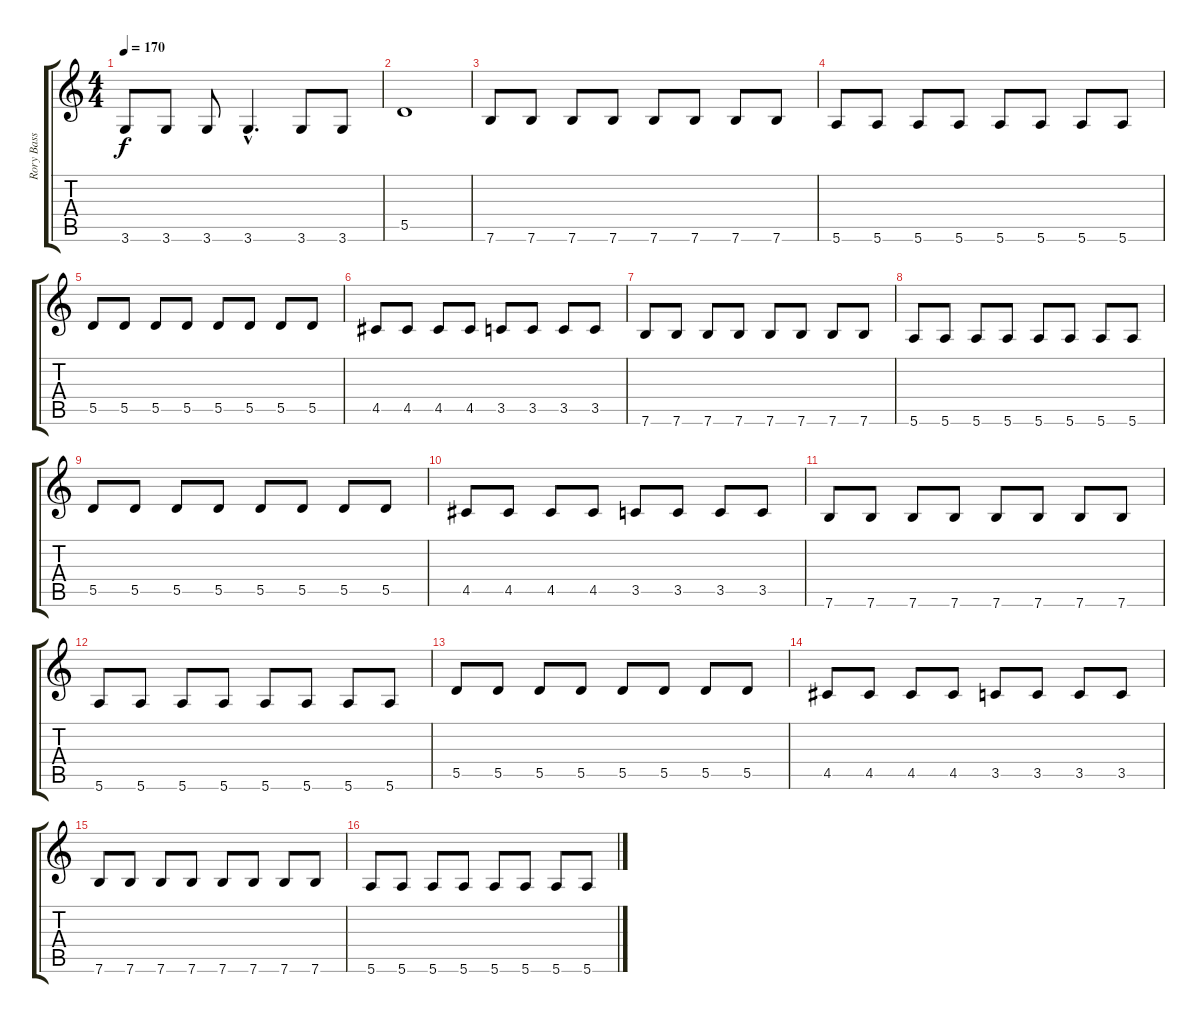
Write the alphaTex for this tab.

\track ("Rory Bass" "Rory Bass") {instrument fretlessbass}
\staff {score tabs}
\tuning (E4 B3 G3 D3 A2 E2) {hide}
\ts (4 4)
\tempo 170
\clef g2
\ks c
3.6.8{dy f} 3.6.8 3.6.8 3.6{hac}.4{d} 3.6.8 3.6.8 |
5.5.1 |
7.6.8 7.6.8 7.6.8 7.6.8 7.6.8 7.6.8 7.6.8 7.6.8 |
5.6.8 5.6.8 5.6.8 5.6.8 5.6.8 5.6.8 5.6.8 5.6.8 |
5.5.8 5.5.8 5.5.8 5.5.8 5.5.8 5.5.8 5.5.8 5.5.8 |
4.5.8 4.5.8 4.5.8 4.5.8 3.5.8 3.5.8 3.5.8 3.5.8 |
7.6.8 7.6.8 7.6.8 7.6.8 7.6.8 7.6.8 7.6.8 7.6.8 |
5.6.8 5.6.8 5.6.8 5.6.8 5.6.8 5.6.8 5.6.8 5.6.8 |
5.5.8 5.5.8 5.5.8 5.5.8 5.5.8 5.5.8 5.5.8 5.5.8 |
4.5.8 4.5.8 4.5.8 4.5.8 3.5.8 3.5.8 3.5.8 3.5.8 |
7.6.8 7.6.8 7.6.8 7.6.8 7.6.8 7.6.8 7.6.8 7.6.8 |
5.6.8 5.6.8 5.6.8 5.6.8 5.6.8 5.6.8 5.6.8 5.6.8 |
5.5.8 5.5.8 5.5.8 5.5.8 5.5.8 5.5.8 5.5.8 5.5.8 |
4.5.8 4.5.8 4.5.8 4.5.8 3.5.8 3.5.8 3.5.8 3.5.8 |
7.6.8 7.6.8 7.6.8 7.6.8 7.6.8 7.6.8 7.6.8 7.6.8 |
5.6.8 5.6.8 5.6.8 5.6.8 5.6.8 5.6.8 5.6.8 5.6.8
